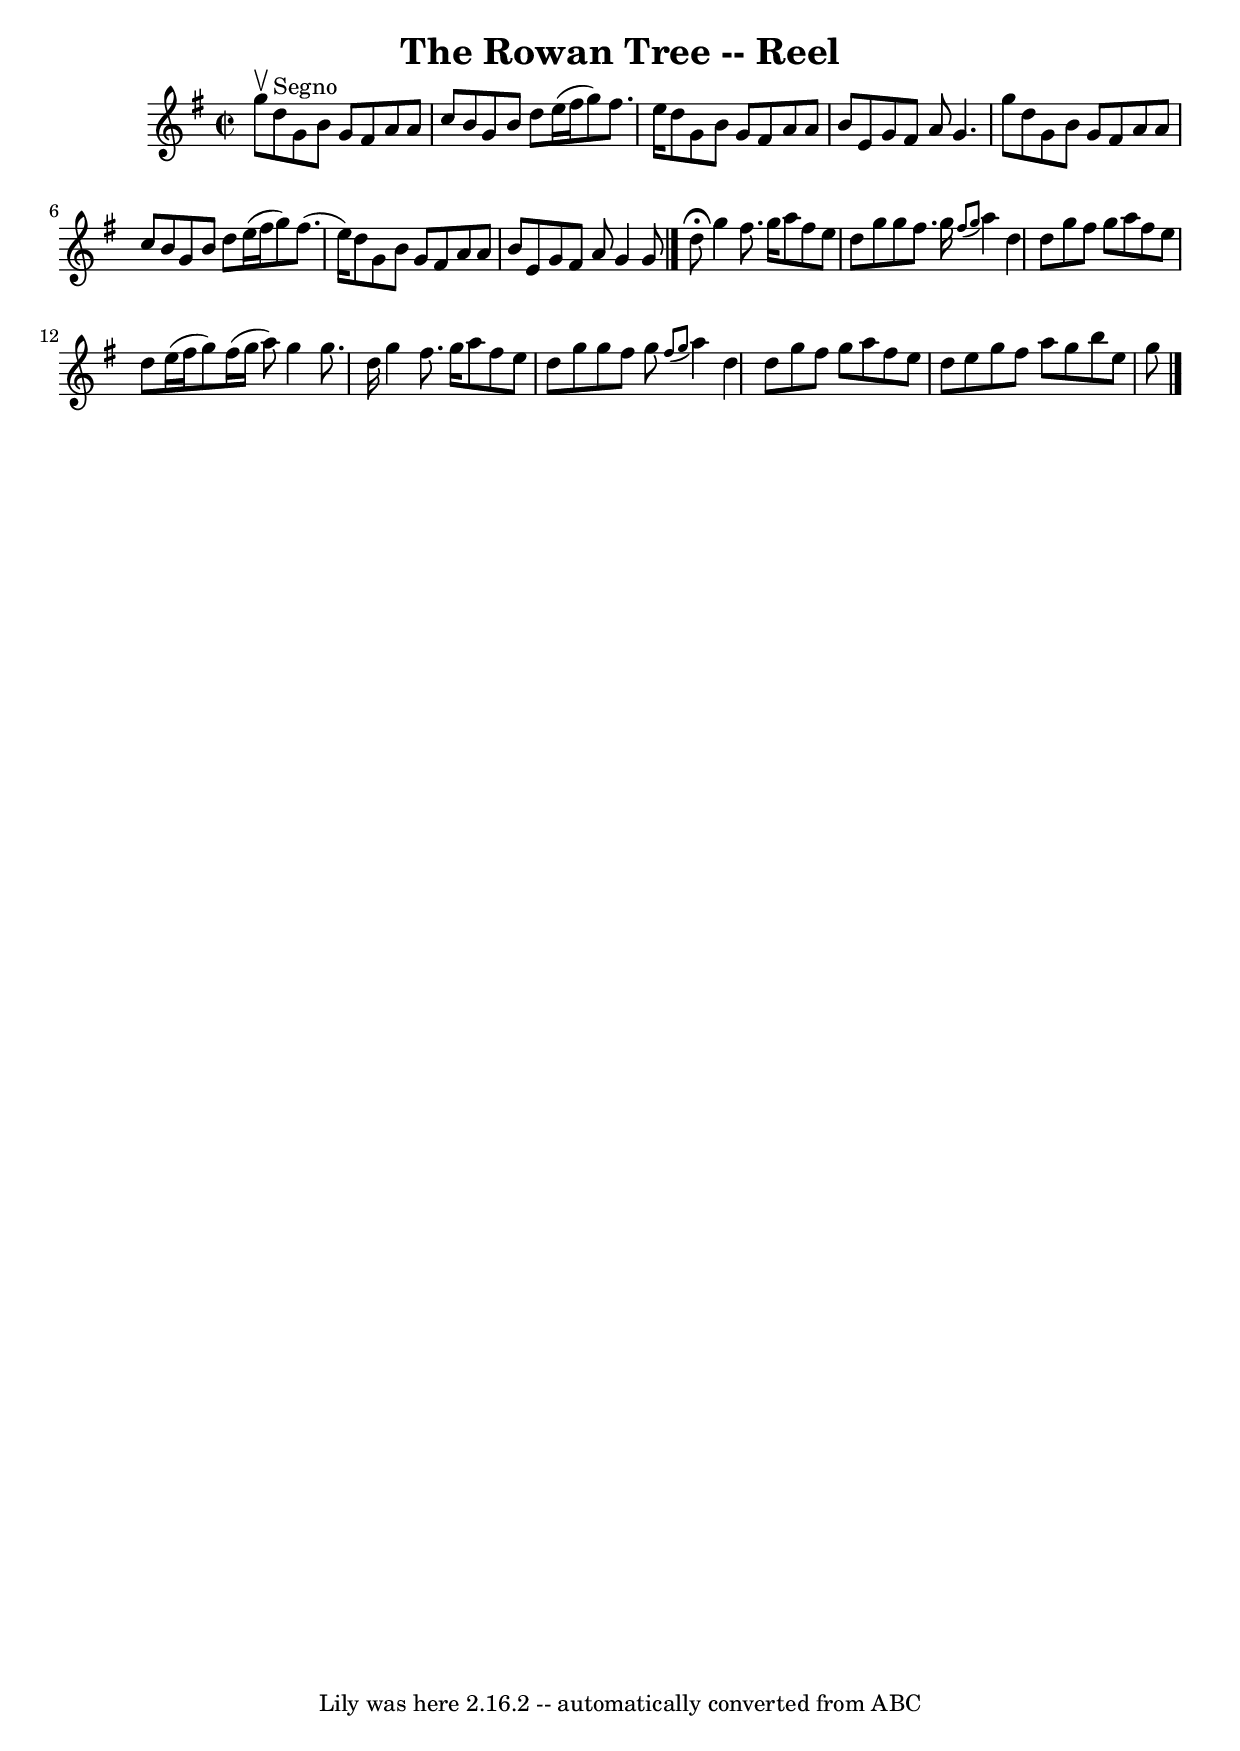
\version "2.16.2"
\include "Mammoth.ily"
\header {
  %% book = "Ryan's Mammoth Collection"
  crossRefNumber = "1"
  footnotes = ""
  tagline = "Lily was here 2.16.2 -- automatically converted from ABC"
  title = "The Rowan Tree -- Reel"

}
voicedefault =  {


  \override Staff.TimeSignature #'style = #'C
  \time 2/2 
  \key g \major
  g''8^\upbow   |
  d''8^"Segno" g'8 b'8 
  g'8 fis'8 a'8 a'8 c''8  |
  b'8 g'8 b'8 d''8    
  e''16 (fis''16 g''8) fis''8. e''16  |
  d''8 g'8 b'8 
  g'8 fis'8 a'8 a'8 b'8  |
  e'8 g'8 fis'8 a'8    
  g'4. g''8  |
  d''8 g'8 b'8 g'8 fis'8 a'8 a'8    
  c''8  |
  b'8 g'8 b'8 d''8 e''16 (fis''16 g''8)   
  fis''8. (e''16) |
  d''8 g'8 b'8 g'8 fis'8 a'8    
  a'8 b'8  |
  e'8 g'8 fis'8 a'8 g'4 g'8    \bar "|."    
  d''8^\fermata |
  g''4 fis''8. g''16 a''8 fis''8 e''8   
  d''8  |
  g''8 g''8 fis''8. g''16    \grace { fis''8 (
				      g''8  
				    } a''4) d''4  |
  d''8 g''8 fis''8 g''8 a''8    
  fis''8 e''8 d''8  |
  e''16 (fis''16 g''8) fis''16 (
  g''16 a''8) g''4 g''8. d''16  |
  g''4 fis''8.    
  g''16 a''8 fis''8 e''8 d''8  |
  g''8 g''8 fis''8    
  g''8    \grace { fis''8 (g''8  
		 } a''4) d''4  |
  d''8    
  g''8 fis''8 g''8 a''8 fis''8 e''8 d''8  |
  e''8    
  g''8 fis''8 a''8 g''8 b''8 e''8 g''8      \bar "|."   

}

\score{
  <<

    \context Staff="default"
    {
      \voicedefault 
      
    }

  >>
  \layout {
    
  }
  \midi {
  }

}
